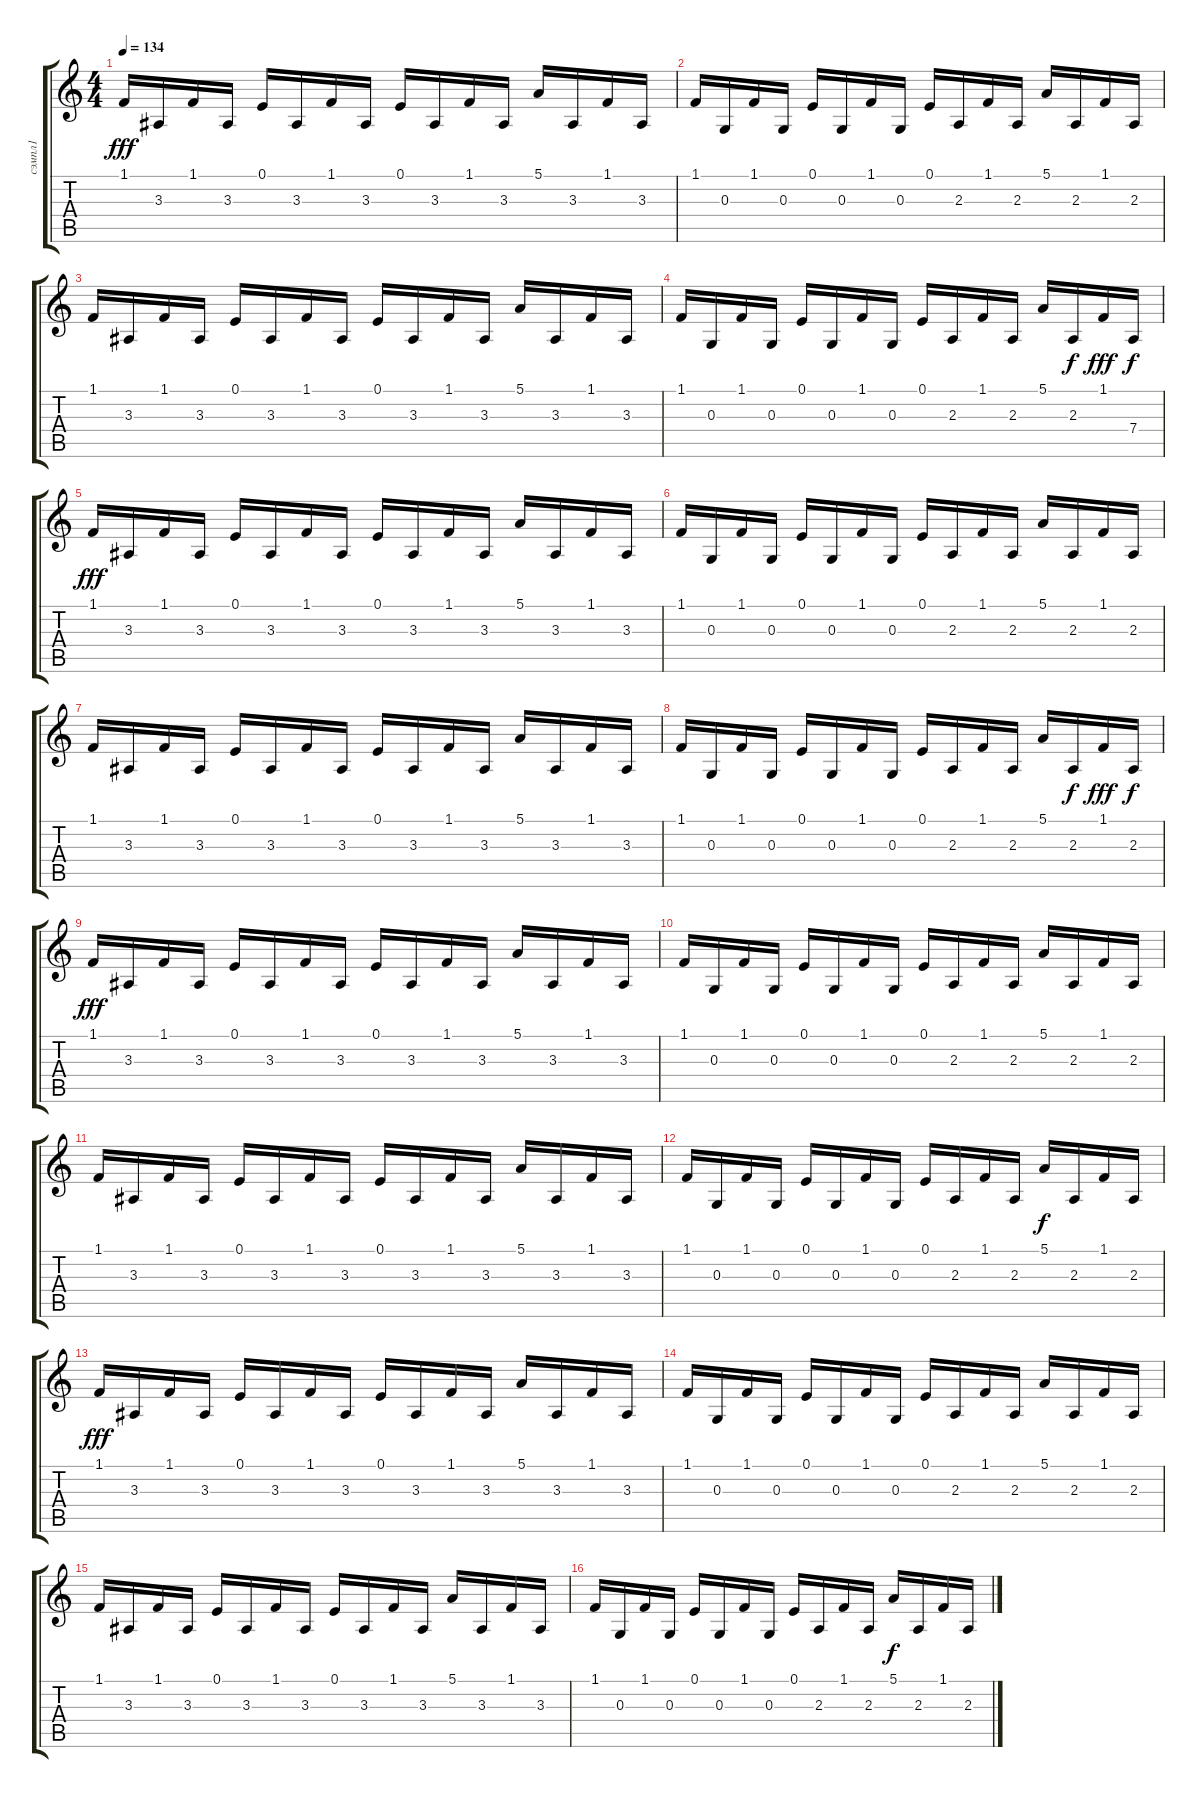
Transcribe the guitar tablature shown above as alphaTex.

\track ("сэмпл1" "сэмпл1") {instrument pad8sweep}
\staff {score tabs}
\tuning (E4 B3 G3 D3 A2 E2) {hide}
\ts (4 4)
\tempo 134
\clef g2
\ks c
1.1.16{dy fff volume 14} 3.3.16 1.1.16 3.3.16 0.1.16 3.3.16 1.1.16 3.3.16 0.1.16 3.3.16 1.1.16 3.3.16 5.1.16 3.3.16 1.1.16 3.3.16 |
1.1.16 0.3.16 1.1.16 0.3.16 0.1.16 0.3.16 1.1.16 0.3.16 0.1.16 2.3.16 1.1.16 2.3.16 5.1.16 2.3.16 1.1.16 2.3.16 |
1.1.16 3.3.16 1.1.16 3.3.16 0.1.16 3.3.16 1.1.16 3.3.16 0.1.16 3.3.16 1.1.16 3.3.16 5.1.16 3.3.16 1.1.16 3.3.16 |
1.1.16 0.3.16 1.1.16 0.3.16 0.1.16 0.3.16 1.1.16 0.3.16 0.1.16 2.3.16 1.1.16 2.3.16 5.1.16 2.3.16{dy f} 1.1.16{dy fff} 7.4.16{dy f} |
1.1.16{dy fff} 3.3.16 1.1.16 3.3.16 0.1.16 3.3.16 1.1.16 3.3.16 0.1.16 3.3.16 1.1.16 3.3.16 5.1.16 3.3.16 1.1.16 3.3.16 |
1.1.16 0.3.16 1.1.16 0.3.16 0.1.16 0.3.16 1.1.16 0.3.16 0.1.16 2.3.16 1.1.16 2.3.16 5.1.16 2.3.16 1.1.16 2.3.16 |
1.1.16 3.3.16 1.1.16 3.3.16 0.1.16 3.3.16 1.1.16 3.3.16 0.1.16 3.3.16 1.1.16 3.3.16 5.1.16 3.3.16 1.1.16 3.3.16 |
1.1.16 0.3.16 1.1.16 0.3.16 0.1.16 0.3.16 1.1.16 0.3.16 0.1.16 2.3.16 1.1.16 2.3.16 5.1.16 2.3.16{dy f} 1.1.16{dy fff} 2.3.16{dy f} |
1.1.16{dy fff} 3.3.16 1.1.16 3.3.16 0.1.16 3.3.16 1.1.16 3.3.16 0.1.16 3.3.16 1.1.16 3.3.16 5.1.16 3.3.16 1.1.16 3.3.16 |
1.1.16 0.3.16 1.1.16 0.3.16 0.1.16 0.3.16 1.1.16 0.3.16 0.1.16 2.3.16 1.1.16 2.3.16 5.1.16 2.3.16 1.1.16 2.3.16 |
1.1.16 3.3.16 1.1.16 3.3.16 0.1.16 3.3.16 1.1.16 3.3.16 0.1.16 3.3.16 1.1.16 3.3.16 5.1.16 3.3.16 1.1.16 3.3.16 |
1.1.16 0.3.16 1.1.16 0.3.16 0.1.16 0.3.16 1.1.16 0.3.16 0.1.16 2.3.16 1.1.16 2.3.16 5.1.16{dy f} 2.3.16 1.1.16 2.3.16 |
1.1.16{dy fff volume 14} 3.3.16 1.1.16 3.3.16 0.1.16 3.3.16 1.1.16 3.3.16 0.1.16 3.3.16 1.1.16 3.3.16 5.1.16 3.3.16 1.1.16 3.3.16 |
1.1.16 0.3.16 1.1.16 0.3.16 0.1.16 0.3.16 1.1.16 0.3.16 0.1.16 2.3.16 1.1.16 2.3.16 5.1.16 2.3.16 1.1.16 2.3.16 |
1.1.16 3.3.16 1.1.16 3.3.16 0.1.16 3.3.16 1.1.16 3.3.16 0.1.16 3.3.16 1.1.16 3.3.16 5.1.16 3.3.16 1.1.16 3.3.16 |
1.1.16 0.3.16 1.1.16 0.3.16 0.1.16 0.3.16 1.1.16 0.3.16 0.1.16 2.3.16 1.1.16 2.3.16 5.1.16{dy f} 2.3.16 1.1.16 2.3.16
